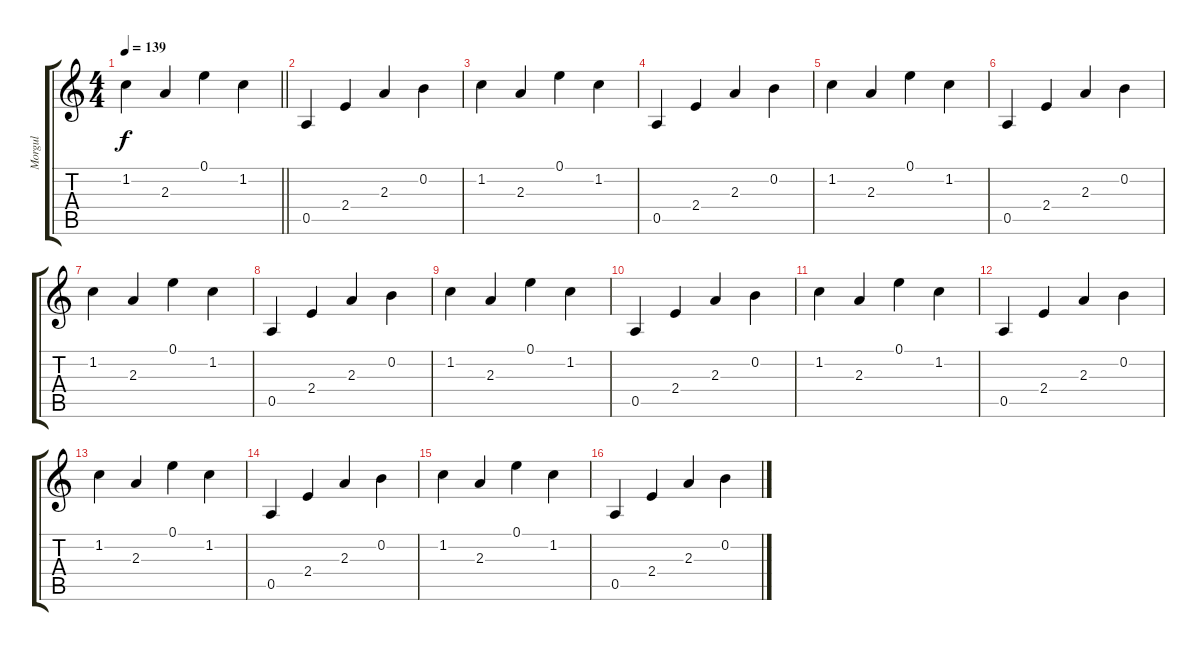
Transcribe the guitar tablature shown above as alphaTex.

\track ("Morgul" "Morgul") {instrument acousticguitarsteel}
\staff {score tabs}
\tuning (E4 B3 G3 D3 A2 E2) {hide}
\ts (4 4)
\tempo 139
\clef g2
\barLineRight lightlight
\ks c
1.2.4{dy f} 2.3.4 0.1.4 1.2.4 |
0.5.4 2.4.4 2.3.4 0.2.4 |
1.2.4 2.3.4 0.1.4 1.2.4 |
0.5.4 2.4.4 2.3.4 0.2.4 |
1.2.4 2.3.4 0.1.4 1.2.4 |
0.5.4 2.4.4 2.3.4 0.2.4 |
1.2.4 2.3.4 0.1.4 1.2.4 |
0.5.4 2.4.4 2.3.4 0.2.4 |
1.2.4 2.3.4 0.1.4 1.2.4 |
0.5.4 2.4.4 2.3.4 0.2.4 |
1.2.4 2.3.4 0.1.4 1.2.4 |
0.5.4 2.4.4 2.3.4 0.2.4 |
1.2.4 2.3.4 0.1.4 1.2.4 |
0.5.4 2.4.4 2.3.4 0.2.4 |
1.2.4 2.3.4 0.1.4 1.2.4 |
0.5.4 2.4.4 2.3.4 0.2.4
